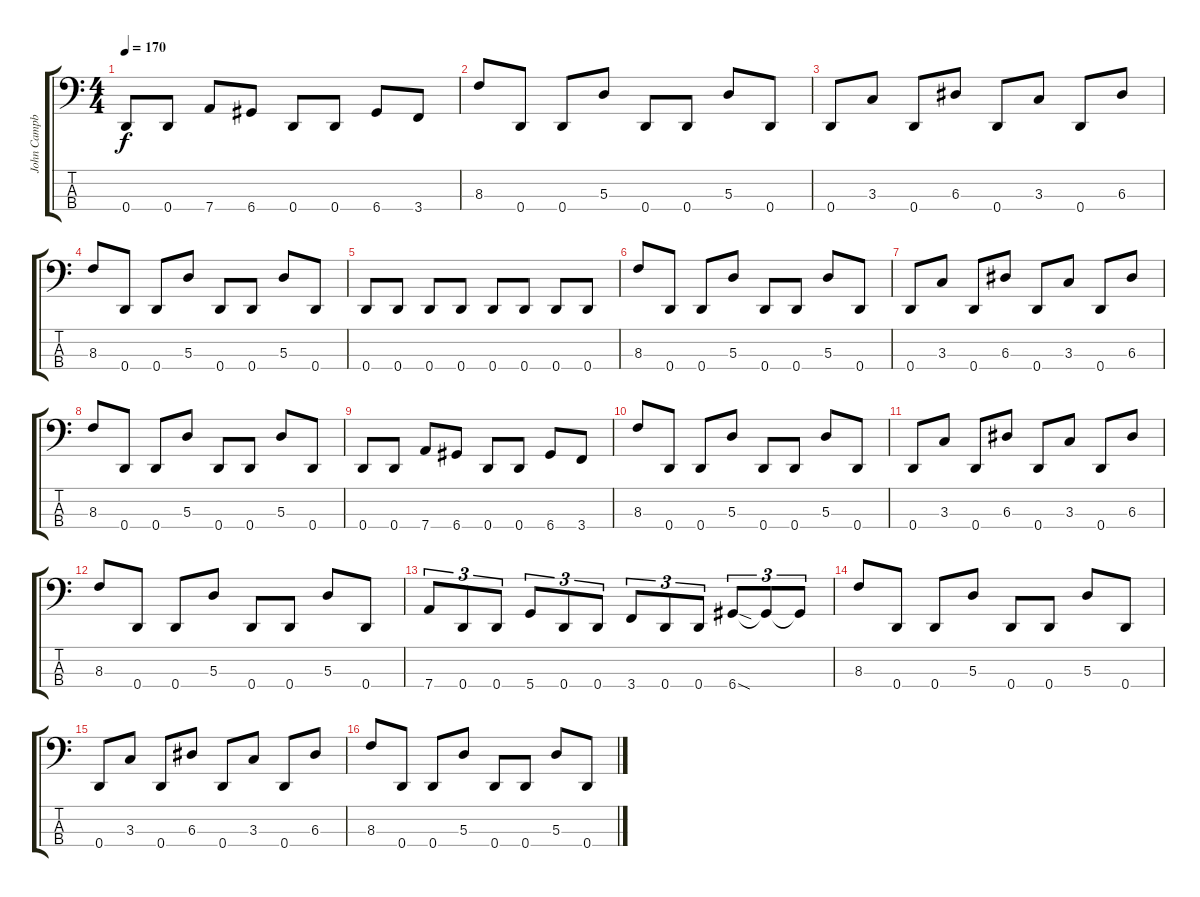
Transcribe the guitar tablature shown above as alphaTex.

\track ("John Campbell" "John Campb") {instrument electricbassfinger}
\staff {score tabs}
\tuning (G2 D2 A1 D1) {hide}
\ts (4 4)
\tempo 170
\clef f4
\ks c
0.4.8{dy f} 0.4.8 7.4.8 6.4.8 0.4.8 0.4.8 6.4.8 3.4.8 |
8.3.8 0.4.8 0.4.8 5.3.8 0.4.8 0.4.8 5.3.8 0.4.8 |
0.4.8 3.3.8 0.4.8 6.3.8 0.4.8 3.3.8 0.4.8 6.3.8 |
8.3.8 0.4.8 0.4.8 5.3.8 0.4.8 0.4.8 5.3.8 0.4.8 |
0.4.8 0.4.8 0.4.8 0.4.8 0.4.8 0.4.8 0.4.8 0.4.8 |
8.3.8 0.4.8 0.4.8 5.3.8 0.4.8 0.4.8 5.3.8 0.4.8 |
0.4.8 3.3.8 0.4.8 6.3.8 0.4.8 3.3.8 0.4.8 6.3.8 |
8.3.8 0.4.8 0.4.8 5.3.8 0.4.8 0.4.8 5.3.8 0.4.8 |
0.4.8 0.4.8 7.4.8 6.4.8 0.4.8 0.4.8 6.4.8 3.4.8 |
8.3.8 0.4.8 0.4.8 5.3.8 0.4.8 0.4.8 5.3.8 0.4.8 |
0.4.8 3.3.8 0.4.8 6.3.8 0.4.8 3.3.8 0.4.8 6.3.8 |
8.3.8 0.4.8 0.4.8 5.3.8 0.4.8 0.4.8 5.3.8 0.4.8 |
7.4.8{tu (3 2)} 0.4.8{tu (3 2)} 0.4.8{tu (3 2)} 5.4.8{tu (3 2)} 0.4.8{tu (3 2)} 0.4.8{tu (3 2)} 3.4.8{tu (3 2)} 0.4.8{tu (3 2)} 0.4.8{tu (3 2)} 6.4{sod}.8{tu (3 2)} 6.4{t}.8{tu (3 2)} 6.4{t}.8{tu (3 2)} |
8.3.8 0.4.8 0.4.8 5.3.8 0.4.8 0.4.8 5.3.8 0.4.8 |
0.4.8 3.3.8 0.4.8 6.3.8 0.4.8 3.3.8 0.4.8 6.3.8 |
8.3.8 0.4.8 0.4.8 5.3.8 0.4.8 0.4.8 5.3.8 0.4.8
